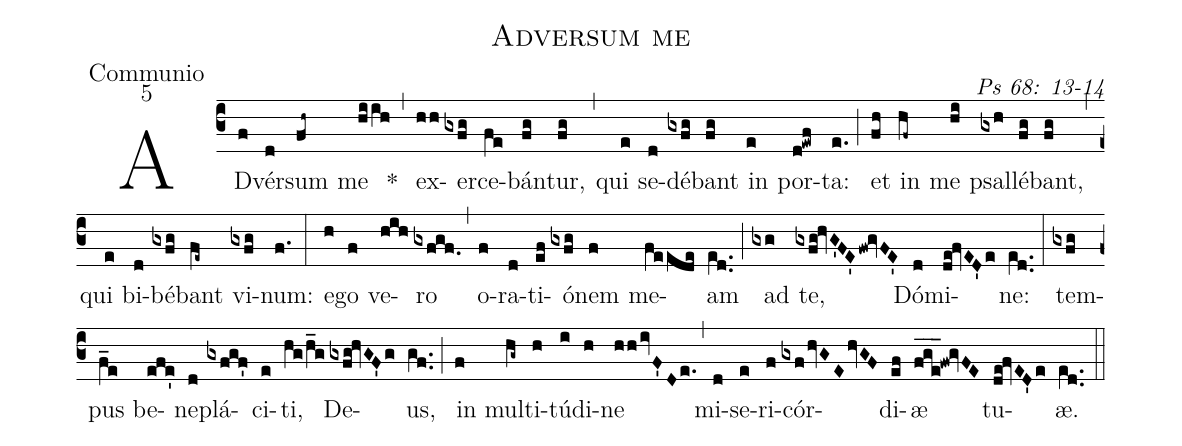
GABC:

name: Adversum me;
office-part: Communio;
mode: 5;
commentary: Ps 68: 13-14;
%%
(c3) AD(f)vér(d)sum(fh~) me(hiih) *(,) ex(hh)er(gxfg)ce(fe)bán(fg)tur,(fg) (,) qui(e) se(d)dé(gxfg)bant(fg) in(e) por(d!ewf)ta:(e.) (;) et(fh) in(hf~) me(hi) psal(gxh)lé(fg)bant,(fg) (,) qui(e) bi(d)bé(gxfg)bant(fe~) vi(gxfg)num:(f.) (:)
e(h)go(f) ve(hih)ro(gxfgf.) (,) o(f)ra(d)ti(ef)ó(gxfg)nem(f) me(feede)am(e[ll:1]d..) (;) ad(gxg) te,(gxfg!hvG'FE'fw!gvFE') Dó(d)mi(de!fvED'e)ne:(e[ll:1]d..) (:)
tem(gxfg)pus(f_e) be(efe')ne(d)plá(gxfgf')ci(e)ti,(hg/h_g) De(gxfg!hvGF'g)us,(gf..) (;) in(f) mul(hg~)ti(h)tú(i)di(h)ne(hhivF'De.) (,) mi(d)se(e)ri(f)cór(gxfhvGEhvGF)di(ef)æ(f_g_e_!fw!gvFE) tu(de!fvED'e)æ.(e[ll:1]d..) (::)
